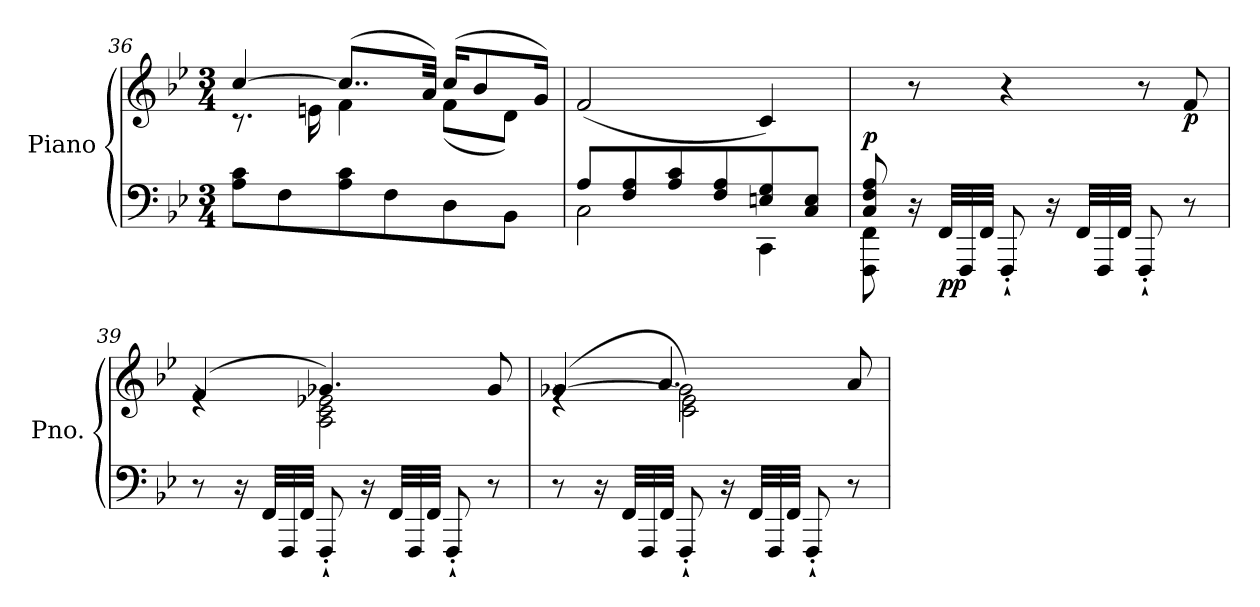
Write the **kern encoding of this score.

**kern	**kern	**dynam
*part1	*part1	*part1
*staff2	*staff1	*staff1/2
*I"Piano	*	*
*I'Pno.	*	*
*clefF4	*clefG2	*
*k[b-e-]	*k[b-e-]	*
*M3/4	*M3/4	*
=36	=36	=36
*	*^	*
8A\ 8c\L	[4cc/	8.r	.
8F\	.	.	.
.	.	16en\	.
8A\ 8c\	(>8..cc/L]	4f\	.
8F\	.	.	.
.	32a/Jkk)	.	.
8D\	(>16cc/KL	(<8f\L	.
.	8b-/	.	.
8BB-\J	.	8d\J)	.
.	16g/Jk)	.	.
*	*v	*v	*
!!LO:PB:g=z
=37	=37	=37
*^	*	*
!	!	!	!LO:DY:b
8A/L	2C\	(<2f/	other-dynamics
8F/ 8A/	.	.	.
8A/ 8c/	.	.	.
8F/ 8A/	.	.	.
8En/ 8G/	4CC\	4c/)	.
8C/ 8E/J	.	.	.
=38	=38	=38	=38
!	!	!	!LO:DY:a=2
8C/ 8F/ 8A/	8FFF\ 8FF\	8ryy	p
2ryy	16r	8r	.
*	*Xtuplet	*	*
!	!	!	!LO:DY:b=2
.	48FF/LLL	.	pp
.	48FFF/	.	.
.	48FF/JJJ	.	.
.	8FFF'`/	4r	.
.	16r	.	.
.	48FF/LLL	.	.
.	48FFF/	.	.
.	48FF/JJJ	.	.
.	8FFF'`/	8r	.
!	!	!	!LO:DY:b
8ryy	8r	8f/	p
*v	*v	*	*
=39	=39	=39
*	*^	*
8r	(>4f/	4re	.
16r	.	.	.
48FF/LLL	.	.	.
48FFF/	.	.	.
48FF/JJJ	.	.	.
8FFF'`/	4.g-X/)	2A\ 2c\ 2e-X\	.
16r	.	.	.
48FF/LLL	.	.	.
!	!	!	!LO:DY:a=2
48FFF/	.	.	other-dynamics
48FF/JJJ	.	.	.
8FFF'`/	.	.	.
8r	8g-/	.	.
!!LO:PB:g=z
=40	=40	=40	=40
*	*	*^	*
8r	(>[4g-X/	4re	4ryy	.
16r	.	.	.	.
48FF/LLL	.	.	.	.
48FFF/	.	.	.	.
48FF/JJJ	.	.	.	.
8FFF'`/	2g-\])	2c\ 2e-\	4.a/	.
16r	.	.	.	.
48FF/LLL	.	.	.	.
48FFF/	.	.	.	.
48FF/JJJ	.	.	.	.
8FFF'`/	.	.	.	.
8r	.	.	8a/	.
*	*v	*v	*v	*
=	=	=
*-	*-	*-
